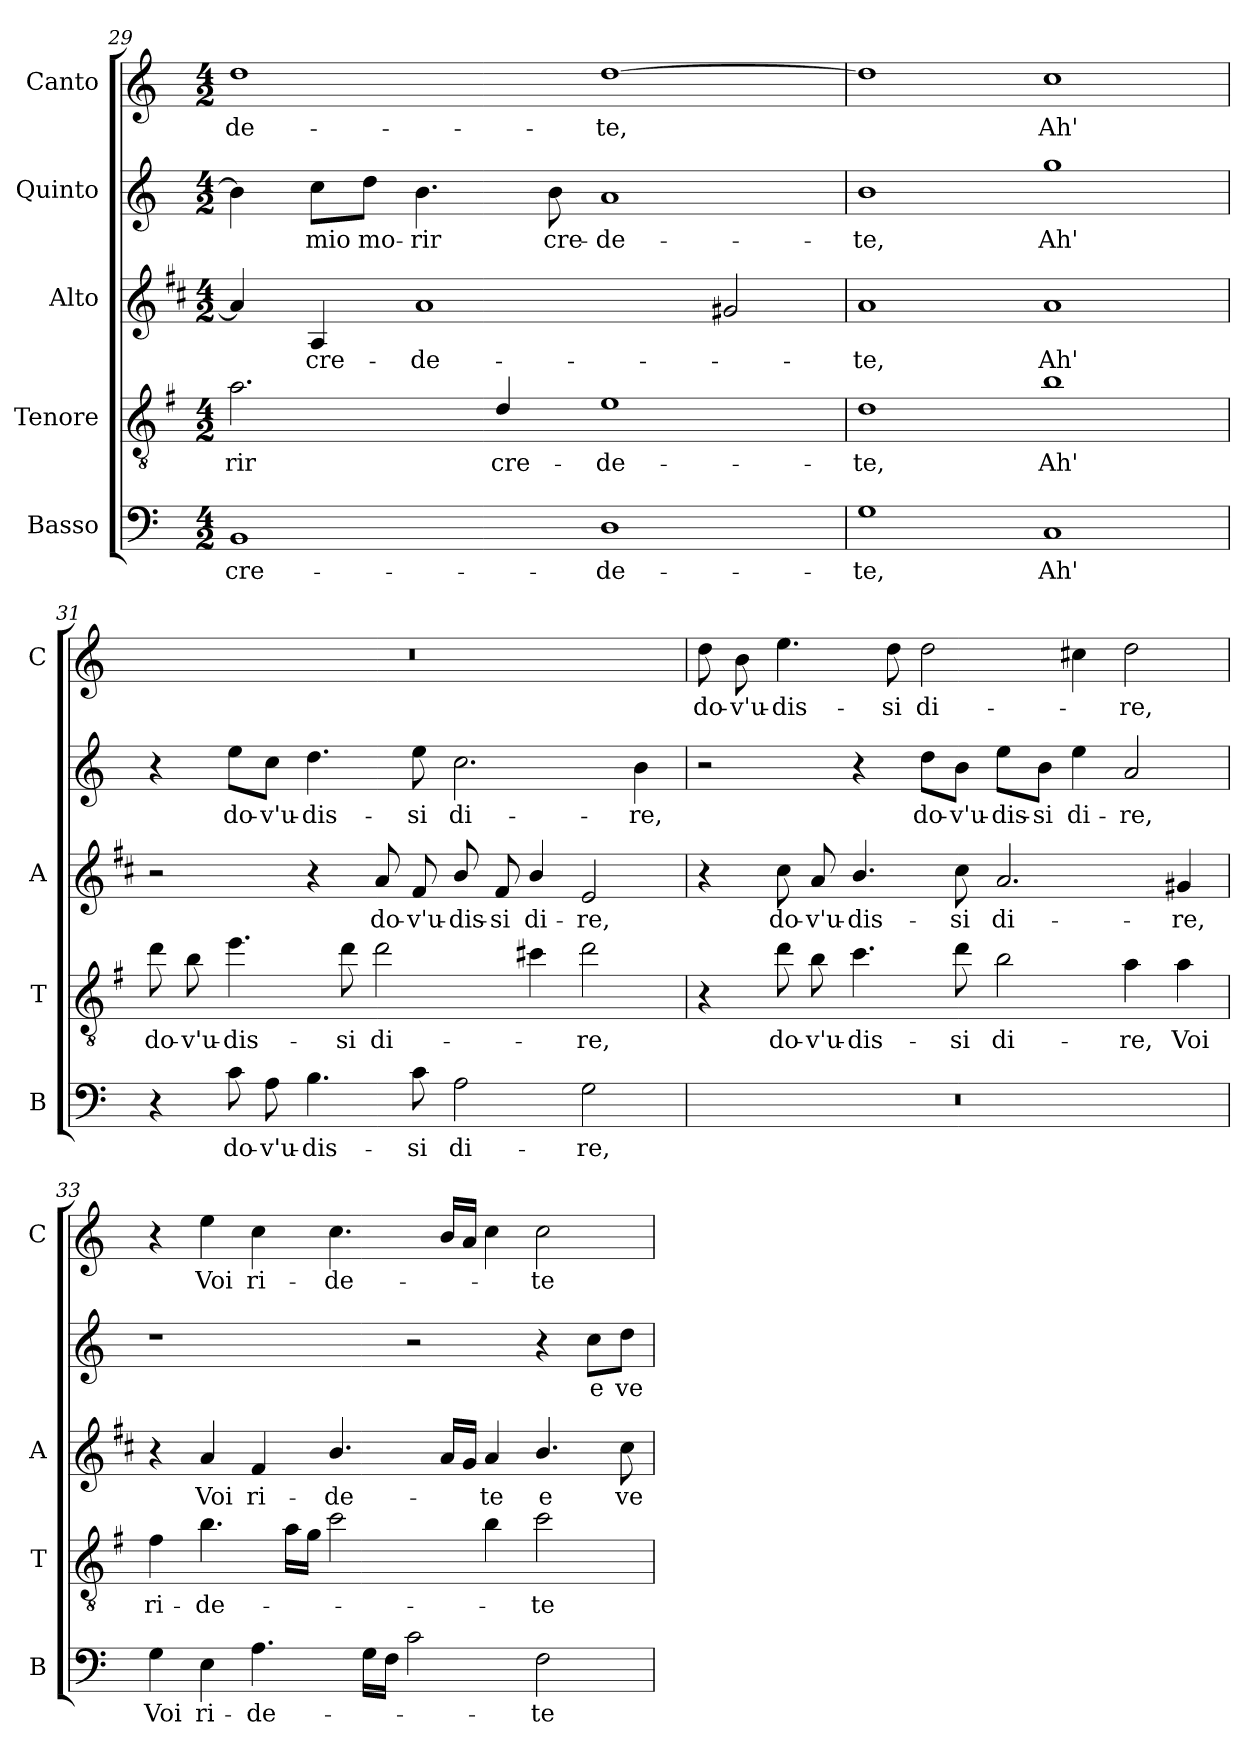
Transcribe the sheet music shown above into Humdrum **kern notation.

**kern	**text	**kern	**text	**kern	**text	**kern	**text	**kern	**text
*part5	*part5	*part4	*part4	*part3	*part3	*part2	*part2	*part1	*part1
*staff5	*staff5	*staff4	*staff4	*staff3	*staff3	*staff2	*staff2	*staff1	*staff1
*I"Basso	*	*I"Tenore	*	*I"Alto	*	*I"Quinto	*	*I"Canto	*
*I'B	*	*I'T	*	*I'A	*	*	*	*I'C	*
!!LO:PB:g=z
*clefF4	*	*clefGv2	*	*clefG2	*	*clefG2	*	*clefG2	*
*	*	*ITrd4c7	*	*ITrd1c2	*	*	*	*	*
*k[]	*	*k[]	*	*k[]	*	*k[]	*	*k[]	*
*C:	*	*C:	*	*C:	*	*C:	*	*C:	*
*M4/2	*	*M4/2	*	*M4/2	*	*M4/2	*	*M4/2	*
=29	=29	=29	=29	=29	=29	=29	=29	=29	=29
!	!LO:LY:b	!	!LO:LY:b	!	!	!	!	!	!LO:LY:b
1BB	cre-	2.d\	-rir	4g/]	.	4b\]	.	1dd	-de-
!	!	!	!	!	!LO:LY:b	!	!LO:LY:b	!	!
.	.	.	.	4G/	cre-	8cc\L	mio	.	.
!	!	!	!	!	!	!	!LO:LY:b	!	!
.	.	.	.	.	.	8dd\J	mo-	.	.
!	!	!	!	!	!LO:LY:b	!	!LO:LY:b	!	!
.	.	.	.	1g	-de-	4.b\	-rir	.	.
!	!	!	!LO:LY:b	!	!	!	!	!	!
.	.	4G/	cre-	.	.	.	.	.	.
!	!	!	!	!	!	!	!LO:LY:b	!	!
.	.	.	.	.	.	8b\	cre-	.	.
!	!LO:LY:b	!	!LO:LY:b	!	!	!	!LO:LY:b	!	!LO:LY:b
1D	-de-	1A	-de-	.	.	1a	-de-	[1dd	-te,
.	.	.	.	2f#X/	.	.	.	.	.
=30	=30	=30	=30	=30	=30	=30	=30	=30	=30
!	!LO:LY:b	!	!LO:LY:b	!	!LO:LY:b	!	!LO:LY:b	!	!
1G	-te,	1G	-te,	1g	-te,	1b	-te,	1dd]	.
!	!LO:LY:b	!	!LO:LY:b	!	!LO:LY:b	!	!LO:LY:b	!	!LO:LY:b
1C	Ah'	1e	Ah'	1g	Ah'	1gg	Ah'	1cc	Ah'
=31	=31	=31	=31	=31	=31	=31	=31	=31	=31
!	!	!	!LO:LY:b	!	!	!	!	!	!
4r	.	8g\	do-	2r	.	4r	.	0r	.
!	!	!	!LO:LY:b	!	!	!	!	!	!
.	.	8e\	-v'u-	.	.	.	.	.	.
!	!LO:LY:b	!	!LO:LY:b	!	!	!	!LO:LY:b	!	!
8c\	do-	4.a\	-dis-	.	.	8ee\L	do-	.	.
!	!LO:LY:b	!	!	!	!	!	!LO:LY:b	!	!
8A\	-v'u-	.	.	.	.	8cc\J	-v'u-	.	.
!	!LO:LY:b	!	!	!	!	!	!LO:LY:b	!	!
4.B\	-dis-	.	.	4r	.	4.dd\	-dis-	.	.
!	!	!	!LO:LY:b	!	!	!	!	!	!
.	.	8g\	-si	.	.	.	.	.	.
!	!	!	!LO:LY:b	!	!LO:LY:b	!	!	!	!
.	.	2g\	di-	8g/	do-	.	.	.	.
!	!LO:LY:b	!	!	!	!LO:LY:b	!	!LO:LY:b	!	!
8c\	-si	.	.	8e/	-v'u-	8ee\	-si	.	.
!	!LO:LY:b	!	!	!	!LO:LY:b	!	!LO:LY:b	!	!
2A\	di-	.	.	8a/	-dis-	2.cc\	di-	.	.
!	!	!	!	!	!LO:LY:b	!	!	!	!
.	.	.	.	8e/	-si	.	.	.	.
!	!	!	!	!	!LO:LY:b	!	!	!	!
.	.	4f#X\	.	4a/	di-	.	.	.	.
!	!LO:LY:b	!	!LO:LY:b	!	!LO:LY:b	!	!	!	!
2G\	-re,	2g\	-re,	2d/	-re,	.	.	.	.
!	!	!	!	!	!	!	!LO:LY:b	!	!
.	.	.	.	.	.	4b\	-re,	.	.
!!LO:LB:g=z
=32	=32	=32	=32	=32	=32	=32	=32	=32	=32
!	!	!	!	!	!	!	!	!	!LO:LY:b
0r	.	4r	.	4r	.	2r	.	8dd\	do-
!	!	!	!	!	!	!	!	!	!LO:LY:b
.	.	.	.	.	.	.	.	8b\	-v'u-
!	!	!	!LO:LY:b	!	!LO:LY:b	!	!	!	!LO:LY:b
.	.	8g\	do-	8b\	do-	.	.	4.ee\	-dis-
!	!	!	!LO:LY:b	!	!LO:LY:b	!	!	!	!
.	.	8e\	-v'u-	8g/	-v'u-	.	.	.	.
!	!	!	!LO:LY:b	!	!LO:LY:b	!	!	!	!
.	.	4.f\	-dis-	4.a/	-dis-	4r	.	.	.
!	!	!	!	!	!	!	!	!	!LO:LY:b
.	.	.	.	.	.	.	.	8dd\	-si
!	!	!	!	!	!	!	!LO:LY:b	!	!LO:LY:b
.	.	.	.	.	.	8dd\L	do-	2dd\	di-
!	!	!	!LO:LY:b	!	!LO:LY:b	!	!LO:LY:b	!	!
.	.	8g\	-si	8b\	-si	8b\J	-v'u-	.	.
!	!	!	!LO:LY:b	!	!LO:LY:b	!	!LO:LY:b	!	!
.	.	2e\	di-	2.g/	di-	8ee\L	-dis-	.	.
!	!	!	!	!	!	!	!LO:LY:b	!	!
.	.	.	.	.	.	8b\J	-si	.	.
!	!	!	!	!	!	!	!LO:LY:b	!	!
.	.	.	.	.	.	4ee\	di-	4cc#X\	.
!	!	!	!LO:LY:b	!	!	!	!LO:LY:b	!	!LO:LY:b
.	.	4d\	-re,	.	.	2a/	-re,	2dd\	-re,
!	!	!	!LO:LY:b	!	!LO:LY:b	!	!	!	!
.	.	4d\	Voi	4f#X/	-re,	.	.	.	.
=33	=33	=33	=33	=33	=33	=33	=33	=33	=33
!	!LO:LY:b	!	!LO:LY:b	!	!	!	!	!	!
4G\	Voi	4B\	ri-	4r	.	1r	.	4r	.
!	!LO:LY:b	!	!LO:LY:b	!	!LO:LY:b	!	!	!	!LO:LY:b
4E\	ri-	4.e\	-de-	4g/	Voi	.	.	4ee\	Voi
!	!LO:LY:b	!	!	!	!LO:LY:b	!	!	!	!LO:LY:b
4.A\	-de-	.	.	4e/	ri-	.	.	4cc\	ri-
.	.	16d\LL	.	.	.	.	.	.	.
.	.	16c\JJ	.	.	.	.	.	.	.
!	!	!	!	!	!LO:LY:b	!	!	!	!LO:LY:b
.	.	2f\	.	4.a/	-de-	.	.	4.cc\	-de-
16G\LL	.	.	.	.	.	.	.	.	.
16F\JJ	.	.	.	.	.	.	.	.	.
2c\	.	.	.	.	.	2r	.	.	.
.	.	.	.	16g/LL	.	.	.	16b/LL	.
.	.	.	.	16f/JJ	.	.	.	16a/JJ	.
!	!	!	!	!	!LO:LY:b	!	!	!	!
.	.	4e\	.	4g/	-te	.	.	4cc\	.
!	!LO:LY:b	!	!LO:LY:b	!	!LO:LY:b	!	!	!	!LO:LY:b
2F\	-te	2f\	-te	4.a/	e	4r	.	2cc\	-te
!	!	!	!	!	!	!	!LO:LY:b	!	!
.	.	.	.	.	.	8cc\L	e	.	.
!	!	!	!	!	!LO:LY:b	!	!LO:LY:b	!	!
.	.	.	.	8b\	ve-	8dd\J	ve-	.	.
=	=	=	=	=	=	=	=	=	=
*-	*-	*-	*-	*-	*-	*-	*-	*-	*-
